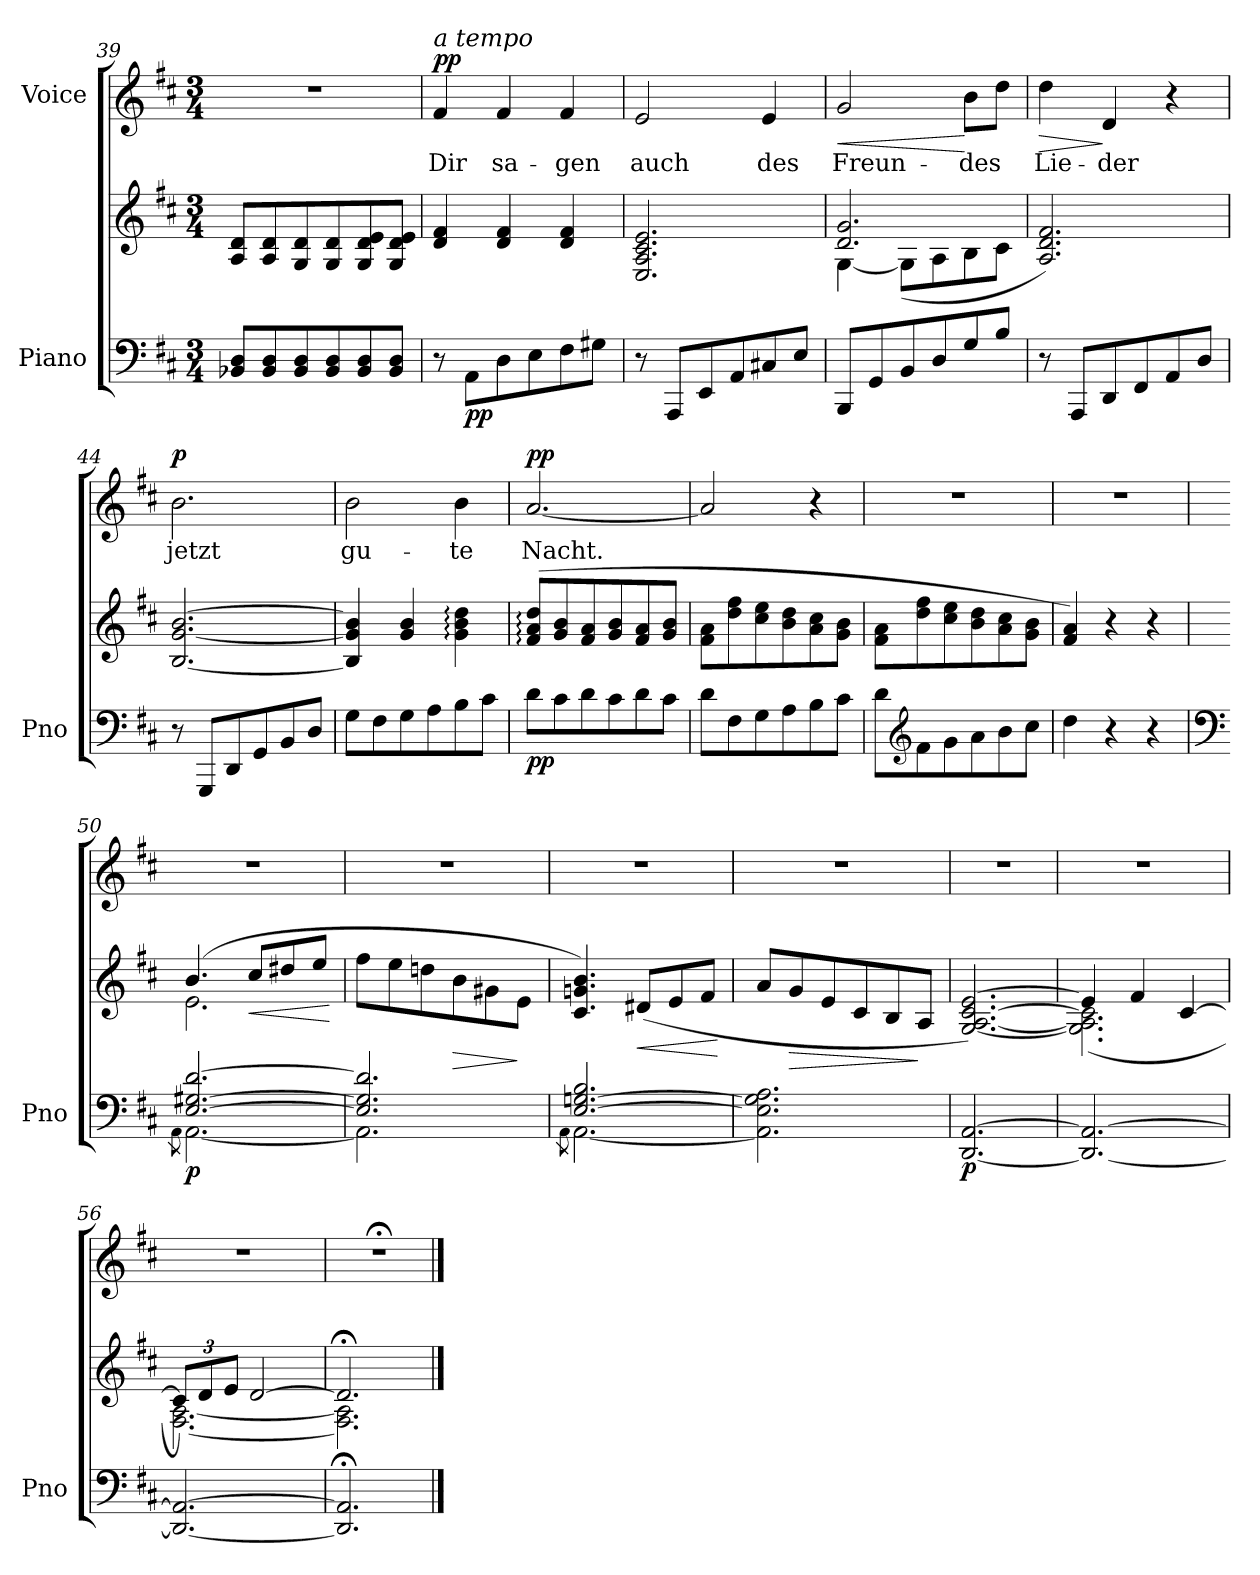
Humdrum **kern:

**kern	**kern	**dynam	**kern	**text	**dynam
*part2	*part2	*part2	*part1	*part1	*part1
*staff3	*staff2	*staff2/3	*staff1	*staff1	*staff1
*I"Piano	*	*	*I"Voice	*	*
*I'Pno	*	*	*	*	*
*clefF4	*clefG2	*	*clefG2	*	*
*k[f#c#]	*k[f#c#]	*	*k[f#c#]	*	*
*M3/4	*M3/4	*	*M3/4	*	*
=39	=39	=39	=39	=39	=39
8BB-X/ 8D/L	8A/ 8d/L	.	2.r	.	.
8BB-/ 8D/	8A/ 8d/	.	.	.	.
8BB-/ 8D/	8G/ 8d/	.	.	.	.
8BB-/ 8D/	8G/ 8d/	.	.	.	.
8BB-/ 8D/	8G/ 8d/ 8e/	.	.	.	.
8BB-/ 8D/J	8G/ 8d/ 8e/J	.	.	.	.
=40	=40	=40	=40	=40	=40
!	!	!	!LO:TX:a:i:t=a tempo	!	!
!	!	!	!	!LO:LY:b	!LO:DY:b
8r	4d/ 4f#/	.	4f#/	Dir	pp
!	!	!LO:DY:b=2	!	!	!
8AA\L	.	pp	.	.	.
!	!	!	!	!LO:LY:b	!
8D\	4d/ 4f#/	.	4f#/	sa-	.
8E\	.	.	.	.	.
!	!	!	!	!LO:LY:b	!
8F#\	4d/ 4f#/	.	4f#/	-gen	.
8G#X\J	.	.	.	.	.
!!LO:LB:g=z
=41	=41	=41	=41	=41	=41
!	!	!	!	!LO:LY:b	!
8r	2.E/ 2.A/ 2.c#/ 2.e/	.	2e/	auch	.
8AAA/L	.	.	.	.	.
8EE/	.	.	.	.	.
8AA/	.	.	.	.	.
!	!	!	!	!LO:LY:b	!
8C#X/	.	.	4e/	des	.
8E/J	.	.	.	.	.
!!LO:LB:g=z
=42	=42	=42	=42	=42	=42
*	*^	*	*	*	*
!	!	!	!	!	!LO:LY:b	!LO:HP:b
8BBB/L	2.d/ 2.g/	[4G\	.	2g/	Freun-	<
8GG/	.	.	.	.	.	.
8BB/	.	(8G\L]	.	.	.	.
8D/	.	8A\	.	.	.	.
!	!	!	!	!	!LO:LY:b	!
8G/	.	8B\	.	8b\L	-des	[
8B/J	.	8c#\J	.	8dd\J	.	.
=43	=43	=43	=43	=43	=43	=43
!	!	!	!	!	!LO:LY:b	!LO:HP:b
*	*v	*v	*	*	*	*
8r	2.A/ 2.d/ 2.f#/)	.	4dd\	Lie-	>
8AAA/L	.	.	.	.	.
!	!	!	!	!LO:LY:b	!
8DD/	.	.	4d/	-der	]
8FF#/	.	.	.	.	.
8AA/	.	.	4r	.	.
8D/J	.	.	.	.	.
=44	=44	=44	=44	=44	=44
!	!	!	!	!LO:LY:b	!LO:DY:b
8r	[2.B/ [2.g/ [2.b/	.	2.b\	jetzt	p
8GGG/L	.	.	.	.	.
8DD/	.	.	.	.	.
8GG/	.	.	.	.	.
8BB/	.	.	.	.	.
8D/J	.	.	.	.	.
=45	=45	=45	=45	=45	=45
!	!	!	!	!LO:LY:b	!
8G\L	4B/] 4g/] 4b/]	.	2b\	gu-	.
8F#\	.	.	.	.	.
8G\	4g/ 4b/	.	.	.	.
8A\	.	.	.	.	.
!	!	!	!	!LO:LY:b	!
8B\	4g\:: 4b\:: 4dd\::	.	4b\	-te	.
8c#\J	.	.	.	.	.
=46	=46	=46	=46	=46	=46
!	!	!LO:DY:b=2	!	!LO:LY:b	!LO:DY:b
8d\L	(8f#/:: 8a/:: 8dd/::L	pp	[2.a/	Nacht.	pp
8c#\	8g/ 8b/	.	.	.	.
8d\	8f#/ 8a/	.	.	.	.
8c#\	8g/ 8b/	.	.	.	.
8d\	8f#/ 8a/	.	.	.	.
8c#\J	8g/ 8b/J	.	.	.	.
!!LO:PB:g=z
=47	=47	=47	=47	=47	=47
!	!	!	!	!LO:LY:b	!
8d\L	8f#\ 8a\L	.	2a/]	.	.
8F#\	8dd\ 8ff#\	.	.	.	.
8G\	8cc#\ 8ee\	.	.	.	.
8A\	8b\ 8dd\	.	.	.	.
8B\	8a\ 8cc#\	.	4r	.	.
8c#\J	8g\ 8b\J	.	.	.	.
!!LO:LB:g=z
=48	=48	=48	=48	=48	=48
8d\L	8f#\ 8a\L	.	2.r	.	.
*clefG2	*	*	*	*	*
8f#\	8dd\ 8ff#\	.	.	.	.
8g\	8cc#\ 8ee\	.	.	.	.
8a\	8b\ 8dd\	.	.	.	.
8b\	8a\ 8cc#\	.	.	.	.
8cc#\J	8g\ 8b\J	.	.	.	.
=49	=49	=49	=49	=49	=49
4dd\	4f#/ 4a/)	.	2.r	.	.
4r	4r	.	.	.	.
4r	4r	.	.	.	.
=50	=50	=50	=50	=50	=50
*clefF4	*	*	*	*	*
*^	*	*	*	*	*
.	8qAA\	.	.	.	.	.
*	*	*^	*	*	*	*
!	!	!	!	!LO:DY:b=2	!	!	!
[2.E/ [2.G#X/ [2.d/	[2.AA\	(4.b/	2.e\	p	2.r	.	.
!	!	!	!	!LO:HP:b	!	!	!
.	.	8cc#/L	.	<	.	.	.
.	.	8dd#X/	.	.	.	.	.
.	.	8ee/J	.	.	.	.	.
*v	*v	*	*	*	*	*	*
*	*v	*v	*	*	*	*
.	.	[	.	.	.
=51	=51	=51	=51	=51	=51
*^	*	*	*	*	*
2.E/] 2.G#/] 2.d/]	2.AA\]	8ff#\L	.	2.r	.	.
.	.	8ee\	.	.	.	.
.	.	8ddn\	.	.	.	.
!	!	!	!LO:HP:b	!	!	!
.	.	8b\	>	.	.	.
.	.	8g#X\	.	.	.	.
.	.	8e\J	]	.	.	.
!!LO:LB:g=z
=52	=52	=52	=52	=52	=52	=52
.	8qAA\	.	.	.	.	.
[2.E/ [2.Gn/ 2.B/	[2.AA\	4.c#/ 4.gn/ 4.b/)	.	2.r	.	.
!	!	!	!LO:HP:b	!	!	!
.	.	(8d#X/L	<	.	.	.
.	.	8e/	.	.	.	.
.	.	8f#/J	.	.	.	.
*v	*v	*	*	*	*	*
.	.	[	.	.	.
=53	=53	=53	=53	=53	=53
*^	*	*	*	*	*
2.ryy	2.AA\] 2.E\] 2.G\] 2.A\	8a/L	.	2.r	.	.
!	!	!	!LO:HP:b	!	!	!
.	.	8g/	>	.	.	.
.	.	8e/	.	.	.	.
.	.	8c#/	.	.	.	.
.	.	8B/	.	.	.	.
.	.	8A/J	]	.	.	.
*v	*v	*	*	*	*	*
=54	=54	=54	=54	=54	=54
!	!	!LO:DY:b=2	!	!	!
[2.DD/ [2.AA/	[2.G/ [2.A/ [2.c#/ [2.e/)	p	2.r	.	.
=55	=55	=55	=55	=55	=55
*	*^	*	*	*	*
2.DD/_ 2.AA/_	4e/]	(2.G\] 2.A\] 2.c#\]	.	2.r	.	.
.	4f#/	.	.	.	.	.
.	[4c#/	.	.	.	.	.
=56	=56	=56	=56	=56	=56	=56
*	*Xbrackettup	*	*	*	*	*
2.DD/_ 2.AA/_	12c#/L])	[2.F#\ [2.A\	.	2.r	.	.
.	12d/	.	.	.	.	.
.	12e/J	.	.	.	.	.
.	[2d/	.	.	.	.	.
=57	=57	=57	=57	=57	=57	=57
2.DD/];< 2.AA/];<	2.d;</]	2.F#\] 2.A\]	.	2.r;<	.	.
*	*v	*v	*	*	*	*
==	==	==	==	==	==
*-	*-	*-	*-	*-	*-
